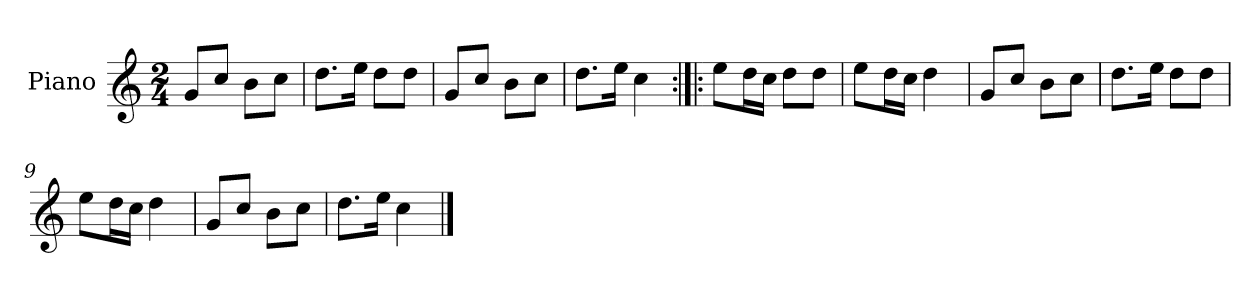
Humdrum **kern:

**kern
*part1
*staff1
*I"Piano
*I'Pno.
*clefG2
*k[]
*M2/4
=1
8g/L
8cc/J
8b\L
8cc\J
=2
8.dd\L
16ee\Jk
8dd\L
8dd\J
=3
8g/L
8cc/J
8b\L
8cc\J
=4
8.dd\L
16ee\Jk
4cc\
=5:|!|:
8ee\L
16dd\L
16cc\JJ
8dd\L
8dd\J
=6
8ee\L
16dd\L
16cc\JJ
4dd\
=7
8g/L
8cc/J
8b\L
8cc\J
=8
8.dd\L
16ee\Jk
8dd\L
8dd\J
=9
8ee\L
16dd\L
16cc\JJ
4dd\
=10
8g/L
8cc/J
8b\L
8cc\J
!!LO:LB:g=z
=11
8.dd\L
16ee\Jk
4cc\
==
*-
